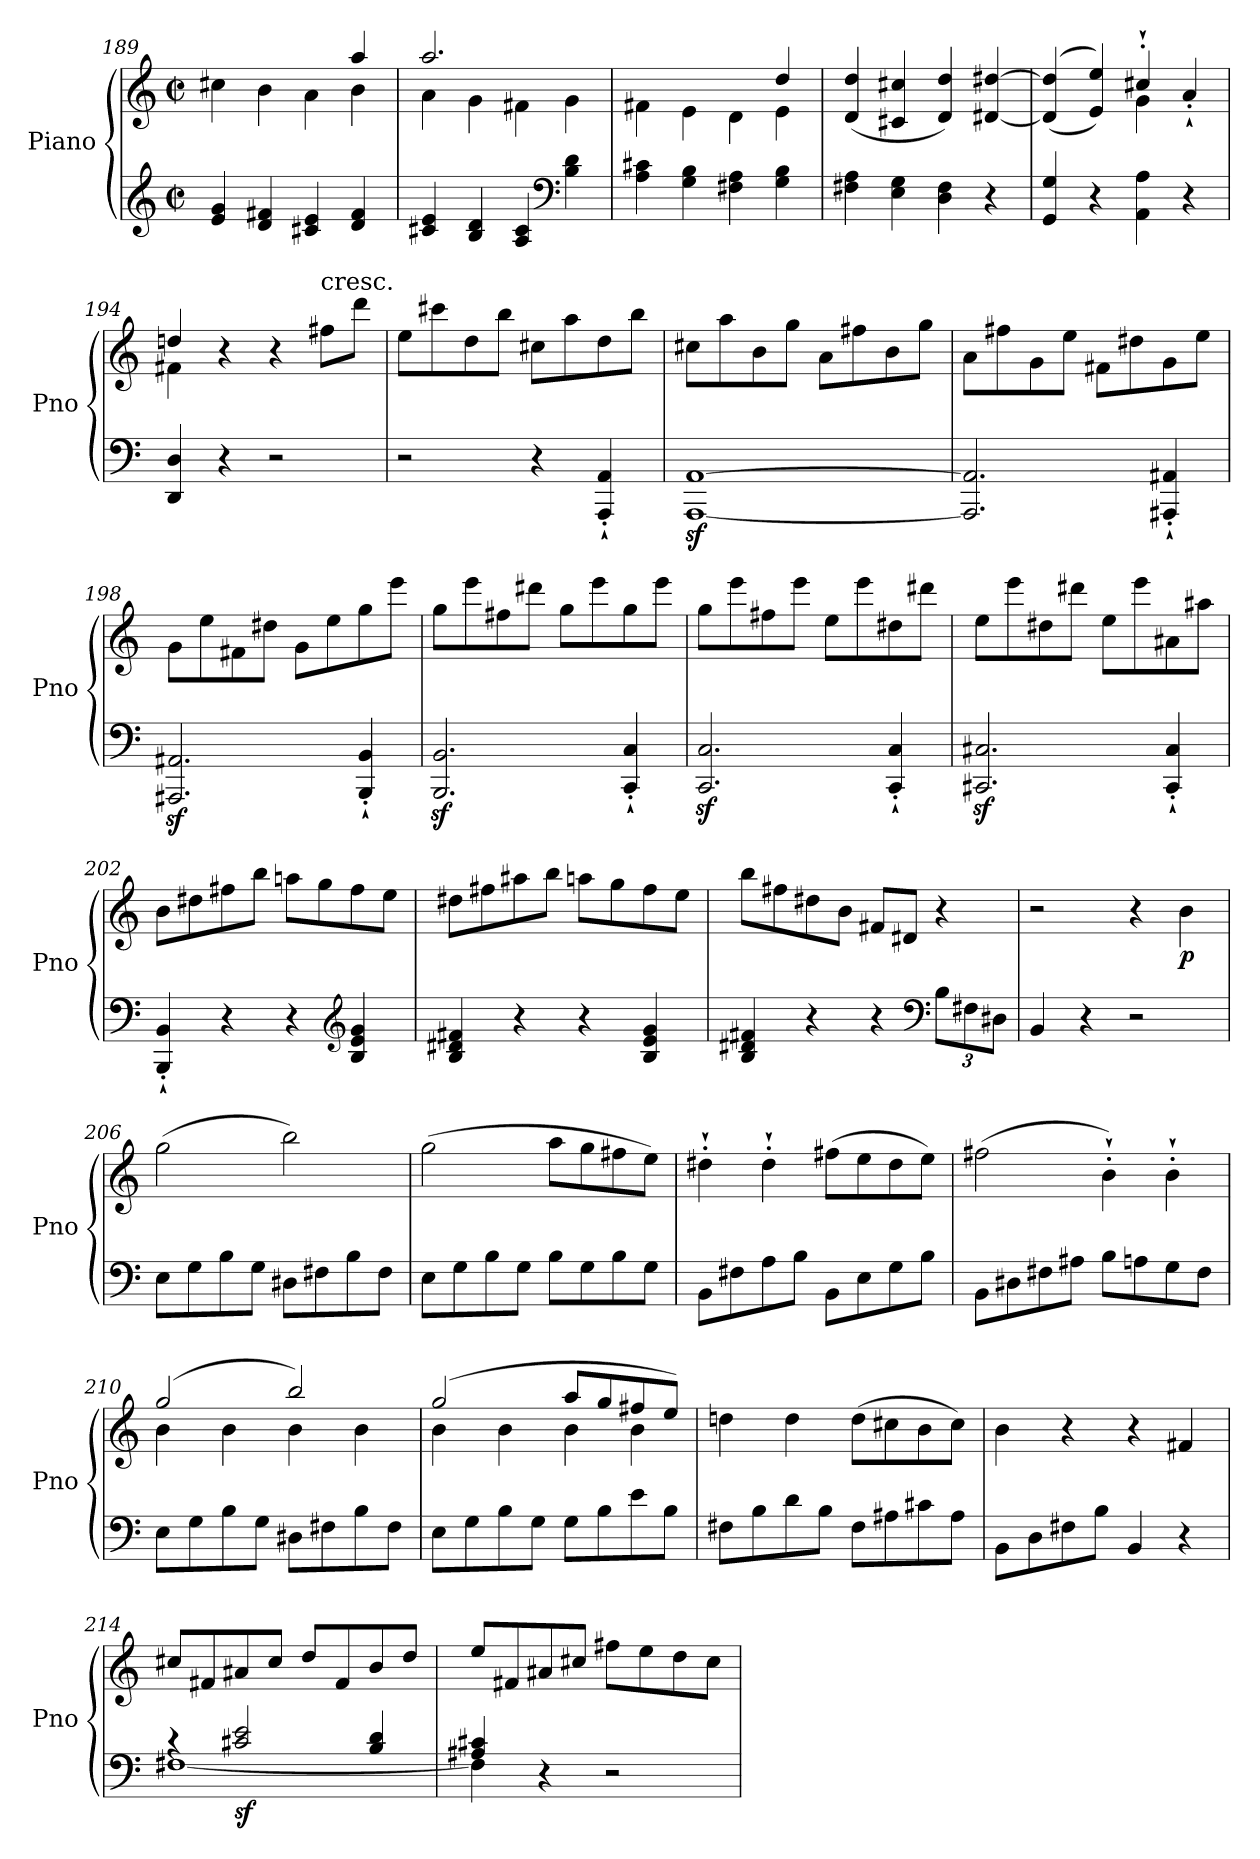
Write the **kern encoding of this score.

**kern	**kern	**dynam
*part1	*part1	*part1
*staff2	*staff1	*staff1/2
*I"Piano	*	*
*I'Pno	*	*
*clefG2	*clefG2	*
*k[]	*k[]	*
*C:	*C:	*
*M2/2	*M2/2	*
*met(c|)	*met(c|)	*
=189	=189	=189
*	*^	*
4e/ 4g/	4cc#\	2.ryy	.
4d/ 4f#X/	4b\	.	.
4c#X/ 4e/	4a\	.	.
4d/ 4f#/	4b\	4aa/	.
=190	=190	=190	=190
4c#X/ 4e/	4a\	2.aa/	.
4B/ 4d/	4g\	.	.
4A/ 4c#/	4f#\	.	.
*clefF4	*	*	*
4B\ 4d\	4g\	4ryy	.
=191	=191	=191	=191
4A\ 4c#X\	4f#\	2.ryy	.
4G\ 4B\	4e\	.	.
4F#X\ 4A\	4d\	.	.
4G\ 4B\	4e\	4dd/	.
*	*v	*v	*
=192	=192	=192
4F#X\ 4A\	(<4d/ 4dd/	.
4E\ 4G\	4c#/ 4cc#/	.
4D\ 4F#\	4d/ 4dd/)	.
4r	[4d#X/ [4dd#X/	.
!!LO:LB:g=z
=193	=193	=193
*	*^	*
4GG/ 4G/	(>(>4d#/] 4dd#/]	2ryy	.
4r	4e/ 4ee/))	.	.
4AA\ 4A\	4cc#'`/	4g\	.
4r	4a'`/	4ryy	.
=194	=194	=194	=194
4DD/ 4D/	4ddn/	4f#\	.
4r	4r	2.ryy	.
2r	4r	.	.
!	!LO:TX:a:t=cresc.	!	!
.	8ff#\L	.	.
.	8ddd\J	.	.
*	*v	*v	*
=195	=195	=195
2r	8ee\L	.
.	8ccc#\	.
.	8dd\	.
.	8bb\J	.
4r	8cc#\L	.
.	8aa\	.
4AAA/'` 4AA/'`	8dd\	.
.	8bb\J	.
=196	=196	=196
[1AAAz< [1AAz<	8cc#\L	.
.	8aa\	.
.	8b\	.
.	8gg\J	.
.	8a\L	.
.	8ff#\	.
.	8b\	.
.	8gg\J	.
=197	=197	=197
2.AAA/] 2.AA/]	8a\L	.
.	8ff#\	.
.	8g\	.
.	8ee\J	.
.	8f#\L	.
.	8dd#X\	.
4AAA#X/'` 4AA#X/'`	8g\	.
.	8ee\J	.
=198	=198	=198
2.AAA#X/z< 2.AA#X/z<	8g\L	.
.	8ee\	.
.	8f#\	.
.	8dd#X\J	.
.	8g\L	.
.	8ee\	.
4BBB/'` 4BB/'`	8gg\	.
.	8eee\J	.
!!LO:LB:g=z
=199	=199	=199
2.BBB/z< 2.BB/z<	8gg\L	.
.	8eee\	.
.	8ff#\	.
.	8ddd#X\J	.
.	8gg\L	.
.	8eee\	.
4CC/'` 4C/'`	8gg\	.
.	8eee\J	.
=200	=200	=200
2.CC/z< 2.C/z<	8gg\L	.
.	8eee\	.
.	8ff#\	.
.	8eee\J	.
.	8ee\L	.
.	8eee\	.
4CC/'` 4C/'`	8dd#X\	.
.	8ddd#X\J	.
=201	=201	=201
2.CC#X/z< 2.C#X/z<	8ee\L	.
.	8eee\	.
.	8dd#X\	.
.	8ddd#X\J	.
.	8ee\L	.
.	8eee\	.
4CC#/'` 4C#/'`	8a#X\	.
.	8aa#X\J	.
=202	=202	=202
4BBB/'` 4BB/'`	8b\L	.
.	8dd#X\	.
4r	8ff#\	.
.	8bb\J	.
4r	8aan\L	.
.	8gg\	.
*clefG2	*	*
4B/ 4e/ 4g/	8ff#\	.
.	8ee\J	.
!!LO:PB:g=z
=203	=203	=203
4B/ 4d#X/ 4f#X/	8dd#X\L	.
.	8ff#\	.
4r	8aa#X\	.
.	8bb\J	.
4r	8aan\L	.
.	8gg\	.
4B/ 4e/ 4g/	8ff#\	.
.	8ee\J	.
=204	=204	=204
4B/ 4d#X/ 4f#X/	8bb\L	.
.	8ff#\	.
4r	8dd#X\	.
.	8b\J	.
4r	8f#/L	.
.	8d#X/J	.
*clefF4	*	*
*Xbrackettup	*	*
12B\L	4r	.
12F#X\	.	.
12D#X\J	.	.
=205	=205	=205
4BB/	2r	.
4r	.	.
2r	4r	.
!	!	!LO:DY:b
.	4b\	p
=206	=206	=206
8E\L	(>2gg\	.
8G\	.	.
8B\	.	.
8G\J	.	.
8D#X\L	2bb\)	.
8F#X\	.	.
8B\	.	.
8F#\J	.	.
!!LO:LB:g=z
=207	=207	=207
8E\L	(>2gg\	.
8G\	.	.
8B\	.	.
8G\J	.	.
8B\L	8aa\L	.
8G\	8gg\	.
8B\	8ff#\	.
8G\J	8ee\J)	.
=208	=208	=208
8BB\L	4dd#X'`\	.
8F#X\	.	.
8A\	4dd#'`\	.
8B\J	.	.
8BB\L	(>8ff#\L	.
8E\	8ee\	.
8G\	8dd#\	.
8B\J	8ee\J)	.
=209	=209	=209
8BB\L	(>2ff#\	.
8D#X\	.	.
8F#X\	.	.
8A#X\J	.	.
8B\L	4b'`\)	.
8An\	.	.
8G\	4b'`\	.
8F#\J	.	.
=210	=210	=210
*	*^	*
8E\L	(>2gg/	4b\	.
8G\	.	.	.
8B\	.	4b\	.
8G\J	.	.	.
8D#X\L	2bb/)	4b\	.
8F#X\	.	.	.
8B\	.	4b\	.
8F#\J	.	.	.
!!LO:LB:g=z	!!
=211	=211	=211	=211
8E\L	(>2gg/	4b\	.
8G\	.	.	.
8B\	.	4b\	.
8G\J	.	.	.
8G\L	8aa/L	4b\	.
8B\	8gg/	.	.
8e\	8ff#/	4b\	.
8B\J	8ee/J)	.	.
*	*v	*v	*
=212	=212	=212
8F#X\L	4ddn\	.
8B\	.	.
8d\	4dd\	.
8B\J	.	.
8F#\L	(>8dd\L	.
8A#X\	8cc#\	.
8c#X\	8b\	.
8A#\J	8cc#\J)	.
=213	=213	=213
8BB\L	4b\	.
8D\	.	.
8F#X\	4r	.
8B\J	.	.
4BB/	4r	.
4r	4f#/	.
=214	=214	=214
*^	*	*
4rc	[1F#X	8cc#/L	.
.	.	8f#/	.
!	!	!	!LO:DY:b=2
2c#X/ 2e/	.	8a#X/	sf
.	.	8cc#/J	.
.	.	8dd/L	.
.	.	8f#/	.
4B/ 4d/	.	8b/	.
.	.	8dd/J	.
!!LO:LB:g=z
=215	=215	=215	=215
4A#X/ 4c#X/	4F#\]	8ee/L	.
.	.	8f#/	.
4r	2.ryy	8a#X/	.
.	.	8cc#/J	.
2r	.	8ff#\L	.
.	.	8ee\	.
.	.	8dd\	.
.	.	8cc#\J	.
*v	*v	*	*
=	=	=
*-	*-	*-
